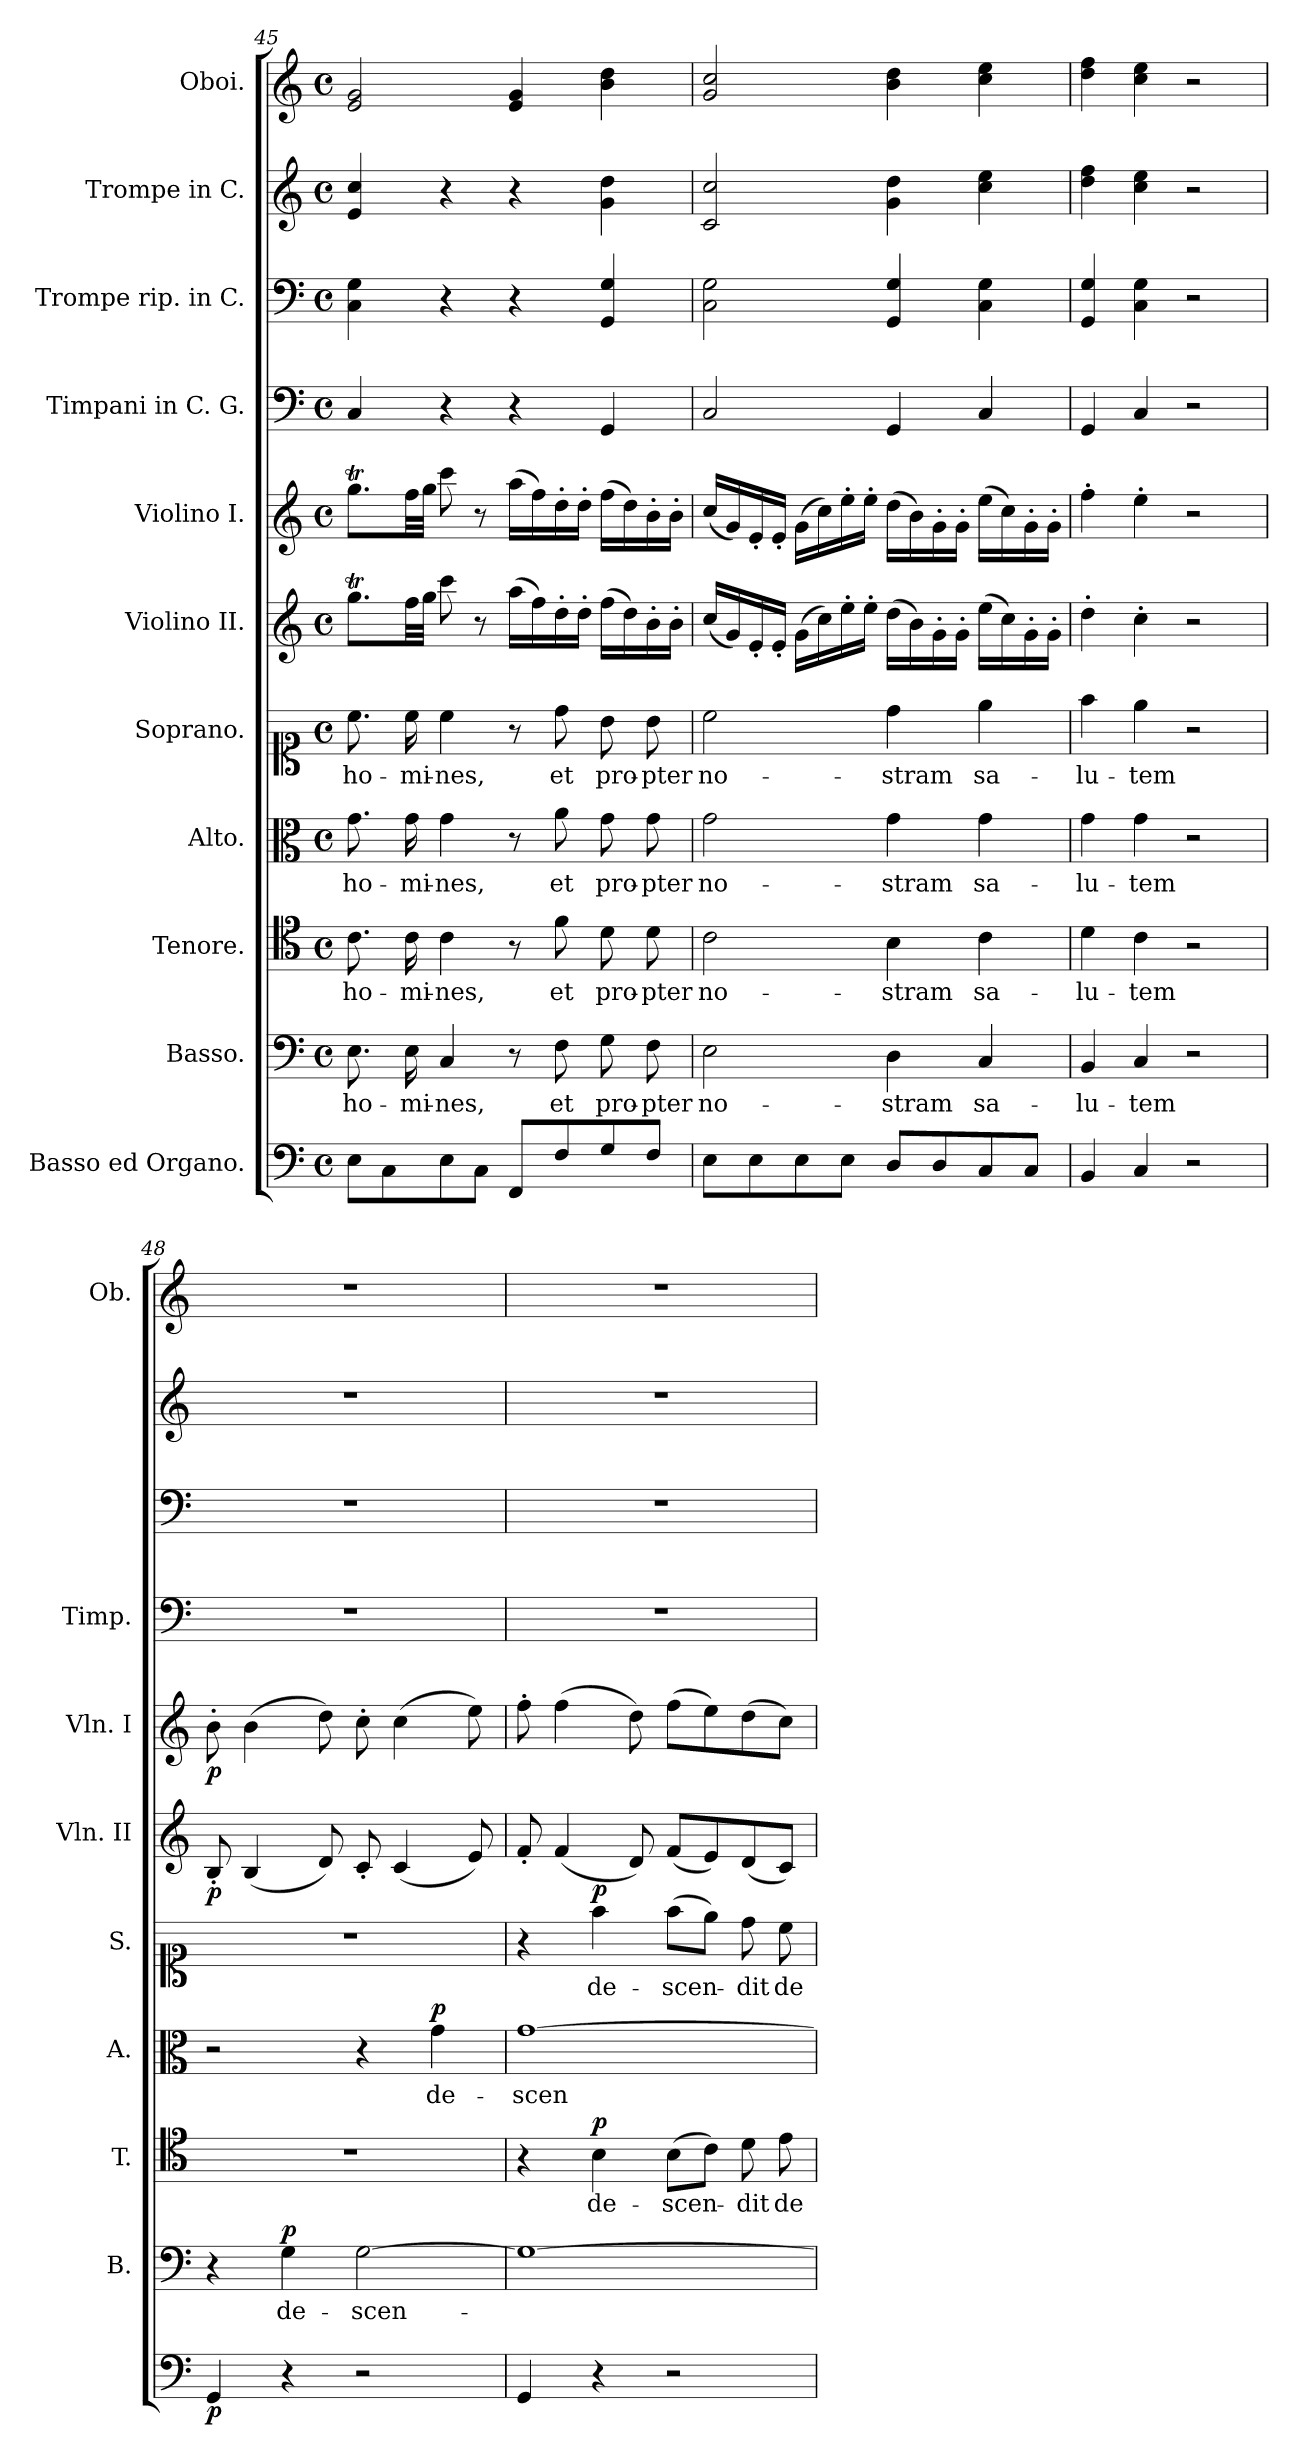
**kern	**dynam	**kern	**text	**dynam	**kern	**text	**dynam	**kern	**text	**dynam	**kern	**text	**dynam	**kern	**dynam	**kern	**dynam	**kern	**kern	**kern	**kern
*part11	*part11	*part10	*part10	*part10	*part9	*part9	*part9	*part8	*part8	*part8	*part7	*part7	*part7	*part6	*part6	*part5	*part5	*part4	*part3	*part2	*part1
*staff11	*staff11	*staff10	*staff10	*staff10	*staff9	*staff9	*staff9	*staff8	*staff8	*staff8	*staff7	*staff7	*staff7	*staff6	*staff6	*staff5	*staff5	*staff4	*staff3	*staff2	*staff1
*I"Basso ed  Organo.	*	*I"Basso.	*	*	*I"Tenore.	*	*	*I"Alto.	*	*	*I"Soprano.	*	*	*I"Violino II.	*	*I"Violino I.	*	*I"Timpani in C. G.	*I"Trompe rip. in C.	*I"Trompe in C.	*I"Oboi.
*	*	*I'B.	*	*	*I'T.	*	*	*I'A.	*	*	*I'S.	*	*	*I'Vln. II	*	*I'Vln. I	*	*I'Timp.	*	*	*I'Ob.
!!LO:LB:g=z
*clefF4	*	*clefF4	*	*	*clefC4	*	*	*clefC3	*	*	*clefC1	*	*	*clefG2	*	*clefG2	*	*clefF4	*clefF4	*clefG2	*clefG2
*k[]	*	*k[]	*	*	*k[]	*	*	*k[]	*	*	*k[]	*	*	*k[]	*	*k[]	*	*k[]	*k[]	*k[]	*k[]
*M4/4	*	*M4/4	*	*	*M4/4	*	*	*M4/4	*	*	*M4/4	*	*	*M4/4	*	*M4/4	*	*M4/4	*M4/4	*M4/4	*M4/4
*met(c)	*	*met(c)	*	*	*met(c)	*	*	*met(c)	*	*	*met(c)	*	*	*met(c)	*	*met(c)	*	*met(c)	*met(c)	*met(c)	*met(c)
=45	=45	=45	=45	=45	=45	=45	=45	=45	=45	=45	=45	=45	=45	=45	=45	=45	=45	=45	=45	=45	=45
!	!	!	!LO:LY:b	!	!	!LO:LY:b	!	!	!LO:LY:b	!	!	!LO:LY:b	!	!	!	!	!	!	!	!	!
8E\L	.	8.E\	ho-	.	8.c\	ho-	.	8.g\	ho-	.	8.cc\	ho-	.	8.ggT\L	.	8.ggT\L	.	4C/	4C\ 4G\	4e/ 4cc/	2e/ 2g/
8C\	.	.	.	.	.	.	.	.	.	.	.	.	.	.	.	.	.	.	.	.	.
!	!	!	!LO:LY:b	!	!	!LO:LY:b	!	!	!LO:LY:b	!	!	!LO:LY:b	!	!	!	!	!	!	!	!	!
.	.	16E\	-mi-	.	16c\	-mi-	.	16g\	-mi-	.	16cc\	-mi-	.	32ff\LL	.	32ff\LL	.	.	.	.	.
.	.	.	.	.	.	.	.	.	.	.	.	.	.	32gg\JJJ	.	32gg\JJJ	.	.	.	.	.
!	!	!	!LO:LY:b	!	!	!LO:LY:b	!	!	!LO:LY:b	!	!	!LO:LY:b	!	!	!	!	!	!	!	!	!
8E\	.	4C/	-nes,	.	4c\	-nes,	.	4g\	-nes,	.	4cc\	-nes,	.	8ccc\	.	8ccc\	.	4r	4r	4r	.
8C\J	.	.	.	.	.	.	.	.	.	.	.	.	.	8r	.	8r	.	.	.	.	.
8FF/L	.	8r	.	.	8r	.	.	8r	.	.	8r	.	.	(>16aa\LL	.	(>16aa\LL	.	4r	4r	4r	4e/ 4g/
.	.	.	.	.	.	.	.	.	.	.	.	.	.	16ff\)	.	16ff\)	.	.	.	.	.
!	!	!	!LO:LY:b	!	!	!LO:LY:b	!	!	!LO:LY:b	!	!	!LO:LY:b	!	!	!	!	!	!	!	!	!
8F/	.	8F\	et	.	8f\	et	.	8a\	et	.	8dd\	et	.	16dd'\	.	16dd'\	.	.	.	.	.
.	.	.	.	.	.	.	.	.	.	.	.	.	.	16dd'\JJ	.	16dd'\JJ	.	.	.	.	.
!	!	!	!LO:LY:b	!	!	!LO:LY:b	!	!	!LO:LY:b	!	!	!LO:LY:b	!	!	!	!	!	!	!	!	!
8G/	.	8G\	pro-	.	8d\	pro-	.	8g\	pro-	.	8b\	pro-	.	(>16ff\LL	.	(>16ff\LL	.	4GG/	4GG/ 4G/	4g\ 4dd\	4b\ 4dd\
.	.	.	.	.	.	.	.	.	.	.	.	.	.	16dd\)	.	16dd\)	.	.	.	.	.
!	!	!	!LO:LY:b	!	!	!LO:LY:b	!	!	!LO:LY:b	!	!	!LO:LY:b	!	!	!	!	!	!	!	!	!
8F/J	.	8F\	-pter	.	8d\	-pter	.	8g\	-pter	.	8b\	-pter	.	16b'\	.	16b'\	.	.	.	.	.
.	.	.	.	.	.	.	.	.	.	.	.	.	.	16b'\JJ	.	16b'\JJ	.	.	.	.	.
=46	=46	=46	=46	=46	=46	=46	=46	=46	=46	=46	=46	=46	=46	=46	=46	=46	=46	=46	=46	=46	=46
!	!	!	!LO:LY:b	!	!	!LO:LY:b	!	!	!LO:LY:b	!	!	!LO:LY:b	!	!	!	!	!	!	!	!	!
8E\L	.	2E\	no-	.	2c\	no-	.	2g\	no-	.	2cc\	no-	.	(<16cc/LL	.	(<16cc/LL	.	2C/	2C\ 2G\	2c/ 2cc/	2g/ 2cc/
.	.	.	.	.	.	.	.	.	.	.	.	.	.	16g/)	.	16g/)	.	.	.	.	.
8E\	.	.	.	.	.	.	.	.	.	.	.	.	.	16e'/	.	16e'/	.	.	.	.	.
.	.	.	.	.	.	.	.	.	.	.	.	.	.	16e'/JJ	.	16e'/JJ	.	.	.	.	.
8E\	.	.	.	.	.	.	.	.	.	.	.	.	.	(>16g\LL	.	(>16g\LL	.	.	.	.	.
.	.	.	.	.	.	.	.	.	.	.	.	.	.	16cc\)	.	16cc\)	.	.	.	.	.
8E\J	.	.	.	.	.	.	.	.	.	.	.	.	.	16ee'\	.	16ee'\	.	.	.	.	.
.	.	.	.	.	.	.	.	.	.	.	.	.	.	16ee'\JJ	.	16ee'\JJ	.	.	.	.	.
!	!	!	!LO:LY:b	!	!	!LO:LY:b	!	!	!LO:LY:b	!	!	!LO:LY:b	!	!	!	!	!	!	!	!	!
8D/L	.	4D\	-stram	.	4B\	-stram	.	4g\	-stram	.	4dd\	-stram	.	(>16dd\LL	.	(>16dd\LL	.	4GG/	4GG/ 4G/	4g\ 4dd\	4b\ 4dd\
.	.	.	.	.	.	.	.	.	.	.	.	.	.	16b\)	.	16b\)	.	.	.	.	.
8D/	.	.	.	.	.	.	.	.	.	.	.	.	.	16g'\	.	16g'\	.	.	.	.	.
.	.	.	.	.	.	.	.	.	.	.	.	.	.	16g'\JJ	.	16g'\JJ	.	.	.	.	.
!	!	!	!LO:LY:b	!	!	!LO:LY:b	!	!	!LO:LY:b	!	!	!LO:LY:b	!	!	!	!	!	!	!	!	!
8C/	.	4C/	sa-	.	4c\	sa-	.	4g\	sa-	.	4ee\	sa-	.	(>16ee\LL	.	(>16ee\LL	.	4C/	4C\ 4G\	4cc\ 4ee\	4cc\ 4ee\
.	.	.	.	.	.	.	.	.	.	.	.	.	.	16cc\)	.	16cc\)	.	.	.	.	.
8C/J	.	.	.	.	.	.	.	.	.	.	.	.	.	16g'\	.	16g'\	.	.	.	.	.
.	.	.	.	.	.	.	.	.	.	.	.	.	.	16g'\JJ	.	16g'\JJ	.	.	.	.	.
=47	=47	=47	=47	=47	=47	=47	=47	=47	=47	=47	=47	=47	=47	=47	=47	=47	=47	=47	=47	=47	=47
!	!	!	!LO:LY:b	!	!	!LO:LY:b	!	!	!LO:LY:b	!	!	!LO:LY:b	!	!	!	!	!	!	!	!	!
4BB/	.	4BB/	-lu-	.	4d\	-lu-	.	4g\	-lu-	.	4ff\	-lu-	.	4dd'\	.	4ff'\	.	4GG/	4GG/ 4G/	4dd\ 4ff\	4dd\ 4ff\
!	!	!	!LO:LY:b	!	!	!LO:LY:b	!	!	!LO:LY:b	!	!	!LO:LY:b	!	!	!	!	!	!	!	!	!
4C/	.	4C/	-tem	.	4c\	-tem	.	4g\	-tem	.	4ee\	-tem	.	4cc'\	.	4ee'\	.	4C/	4C\ 4G\	4cc\ 4ee\	4cc\ 4ee\
2r	.	2r	.	.	2r	.	.	2r	.	.	2r	.	.	2r	.	2r	.	2r	2r	2r	2r
=48	=48	=48	=48	=48	=48	=48	=48	=48	=48	=48	=48	=48	=48	=48	=48	=48	=48	=48	=48	=48	=48
!	!LO:DY:b	!	!	!	!	!	!	!	!	!	!	!	!	!	!LO:DY:b	!	!LO:DY:b	!	!	!	!
4GG/	p	4r	.	.	1r	.	.	2r	.	.	1r	.	.	8B'/	p	8b'\	p	1r	1r	1r	1r
.	.	.	.	.	.	.	.	.	.	.	.	.	.	(<4B/	.	(>4b\	.	.	.	.	.
!	!	!	!LO:LY:b	!LO:DY:a	!	!	!	!	!	!	!	!	!	!	!	!	!	!	!	!	!
4r	.	4G\	de-	p	.	.	.	.	.	.	.	.	.	.	.	.	.	.	.	.	.
.	.	.	.	.	.	.	.	.	.	.	.	.	.	8d/)	.	8dd\)	.	.	.	.	.
!	!	!	!LO:LY:b	!	!	!	!	!	!	!	!	!	!	!	!	!	!	!	!	!	!
2r	.	[2G\	-scen-	.	.	.	.	4r	.	.	.	.	.	8c'/	.	8cc'\	.	.	.	.	.
.	.	.	.	.	.	.	.	.	.	.	.	.	.	(<4c/	.	(>4cc\	.	.	.	.	.
!	!	!	!	!	!	!	!	!	!LO:LY:b	!LO:DY:a	!	!	!	!	!	!	!	!	!	!	!
.	.	.	.	.	.	.	.	4g\	de-	p	.	.	.	.	.	.	.	.	.	.	.
.	.	.	.	.	.	.	.	.	.	.	.	.	.	8e/)	.	8ee\)	.	.	.	.	.
=49	=49	=49	=49	=49	=49	=49	=49	=49	=49	=49	=49	=49	=49	=49	=49	=49	=49	=49	=49	=49	=49
!	!	!	!	!	!	!	!	!	!LO:LY:b	!	!	!	!	!	!	!	!	!	!	!	!
4GG/	.	1G_	.	.	4r	.	.	[1g	-scen-	.	4r	.	.	8f'/	.	8ff'\	.	1r	1r	1r	1r
.	.	.	.	.	.	.	.	.	.	.	.	.	.	(<4f/	.	(>4ff\	.	.	.	.	.
!	!	!	!	!	!	!LO:LY:b	!LO:DY:a	!	!	!	!	!LO:LY:b	!LO:DY:a	!	!	!	!	!	!	!	!
4r	.	.	.	.	4B\	de-	p	.	.	.	4ff\	de-	p	.	.	.	.	.	.	.	.
.	.	.	.	.	.	.	.	.	.	.	.	.	.	8d/)	.	8dd\)	.	.	.	.	.
!	!	!	!	!	!	!LO:LY:b	!	!	!	!	!	!LO:LY:b	!	!	!	!	!	!	!	!	!
2r	.	.	.	.	(>8B\L	-scen-	.	.	.	.	(>8ff\L	-scen-	.	(<8f/L	.	(>8ff\L	.	.	.	.	.
.	.	.	.	.	8c\J)	.	.	.	.	.	8ee\J)	.	.	8e/)	.	8ee\)	.	.	.	.	.
!	!	!	!	!	!	!LO:LY:b	!	!	!	!	!	!LO:LY:b	!	!	!	!	!	!	!	!	!
.	.	.	.	.	8d\	-dit	.	.	.	.	8dd\	-dit	.	(<8d/	.	(>8dd\	.	.	.	.	.
!	!	!	!	!	!	!LO:LY:b	!	!	!	!	!	!LO:LY:b	!	!	!	!	!	!	!	!	!
.	.	.	.	.	8e\	de	.	.	.	.	8cc\	de	.	8c/J)	.	8cc\J)	.	.	.	.	.
=	=	=	=	=	=	=	=	=	=	=	=	=	=	=	=	=	=	=	=	=	=
*-	*-	*-	*-	*-	*-	*-	*-	*-	*-	*-	*-	*-	*-	*-	*-	*-	*-	*-	*-	*-	*-
